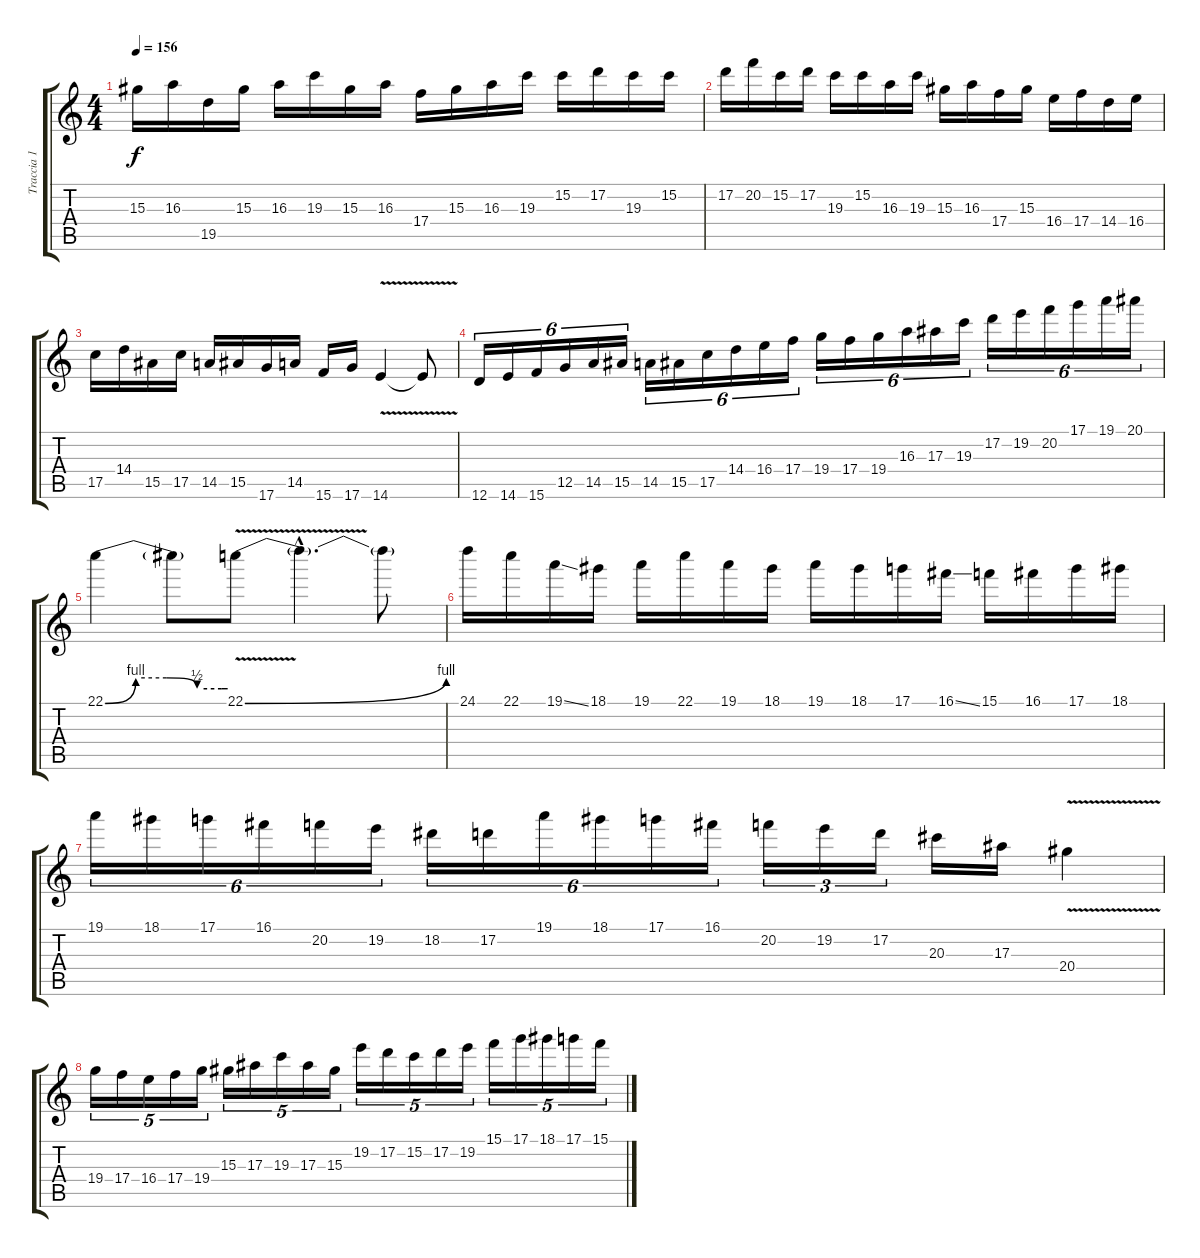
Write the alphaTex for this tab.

\track ("Traccia 1" "Traccia 1") {instrument distortionguitar}
\staff {score tabs}
\tuning (D4 A3 F3 C3 G2 D2) {hide}
\ts (4 4)
\tempo 156
\clef g2
\ks c
15.3.16{dy f} 16.3.16 19.5.16 15.3.16 16.3.16 19.3.16 15.3.16 16.3.16 17.4.16 15.3.16 16.3.16 19.3.16 15.2.16 17.2.16 19.3.16 15.2.16 |
17.2.16 20.2.16 15.2.16 17.2.16 19.3.16 15.2.16 16.3.16 19.3.16 15.3.16 16.3.16 17.4.16 15.3.16 16.4.16 17.4.16 14.4.16 16.4.16 |
17.5.16 14.4.16 15.5.16 17.5.16 14.5.16 15.5.16 17.6.16 14.5.16 15.6.16 17.6.16 14.6{v}.4 14.6{t}.8 |
12.6.16{tu (6 4)} 14.6.16{tu (6 4)} 15.6.16{tu (6 4)} 12.5.16{tu (6 4)} 14.5.16{tu (6 4)} 15.5.16{tu (6 4)} 14.5.16{tu (6 4)} 15.5.16{tu (6 4)} 17.5.16{tu (6 4)} 14.4.16{tu (6 4)} 16.4.16{tu (6 4)} 17.4.16{tu (6 4)} 19.4.16{tu (6 4)} 17.4.16{tu (6 4)} 19.4.16{tu (6 4)} 16.3.16{tu (6 4)} 17.3.16{tu (6 4)} 19.3.16{tu (6 4)} 17.2.16{tu (6 4)} 19.2.16{tu (6 4)} 20.2.16{tu (6 4)} 17.1.16{tu (6 4)} 19.1.16{tu (6 4)} 20.1.16{tu (6 4)} |
22.1{be (custom 0 0 15 4 30 4 45 2 57 2 60 2)}.4 22.1{t}.8 22.1{be (bend 0 0 60 4) v}.8 22.1{hac t}.4{d} 22.1{t}.8 |
24.1.16 22.1.16 19.1{ss}.16 18.1.16 19.1.16 22.1.16 19.1.16 18.1.16 19.1.16 18.1.16 17.1.16 16.1{ss}.16 15.1.16 16.1.16 17.1.16 18.1.16 |
19.1.16{tu (6 4)} 18.1.16{tu (6 4)} 17.1.16{tu (6 4)} 16.1.16{tu (6 4)} 20.2.16{tu (6 4)} 19.2.16{tu (6 4)} 18.2.16{tu (6 4)} 17.2.16{tu (6 4)} 19.1.16{tu (6 4)} 18.1.16{tu (6 4)} 17.1.16{tu (6 4)} 16.1.16{tu (6 4)} 20.2.16{tu (3 2)} 19.2.16{tu (3 2)} 17.2.16{tu (3 2)} 20.3.16 17.3.16 20.4{v}.4 |
19.4.16{tu (5 4)} 17.4.16{tu (5 4)} 16.4.16{tu (5 4)} 17.4.16{tu (5 4)} 19.4.16{tu (5 4)} 15.3.16{tu (5 4)} 17.3.16{tu (5 4)} 19.3.16{tu (5 4)} 17.3.16{tu (5 4)} 15.3.16{tu (5 4)} 19.2.16{tu (5 4)} 17.2.16{tu (5 4)} 15.2.16{tu (5 4)} 17.2.16{tu (5 4)} 19.2.16{tu (5 4)} 15.1.16{tu (5 4)} 17.1.16{tu (5 4)} 18.1.16{tu (5 4)} 17.1.16{tu (5 4)} 15.1.16{tu (5 4)}
